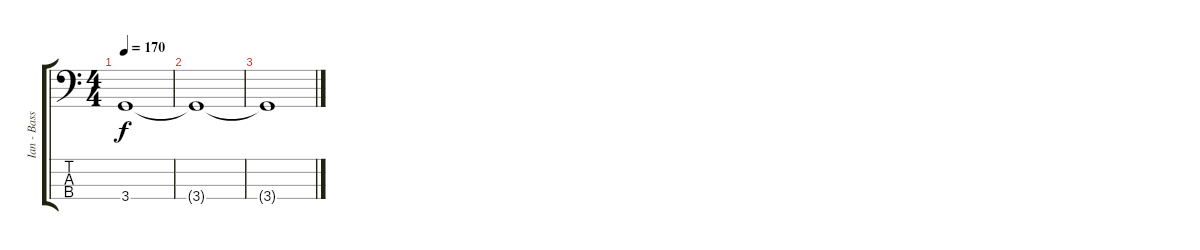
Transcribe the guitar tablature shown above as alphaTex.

\track ("Ian - Bass" "Ian - Bass") {instrument electricbasspick}
\staff {score tabs}
\tuning (G2 D2 A1 E1) {hide}
\ts (4 4)
\tempo 170
\clef f4
\ks c
3.4.1{dy f} |
3.4{t}.1 |
3.4{t}.1
